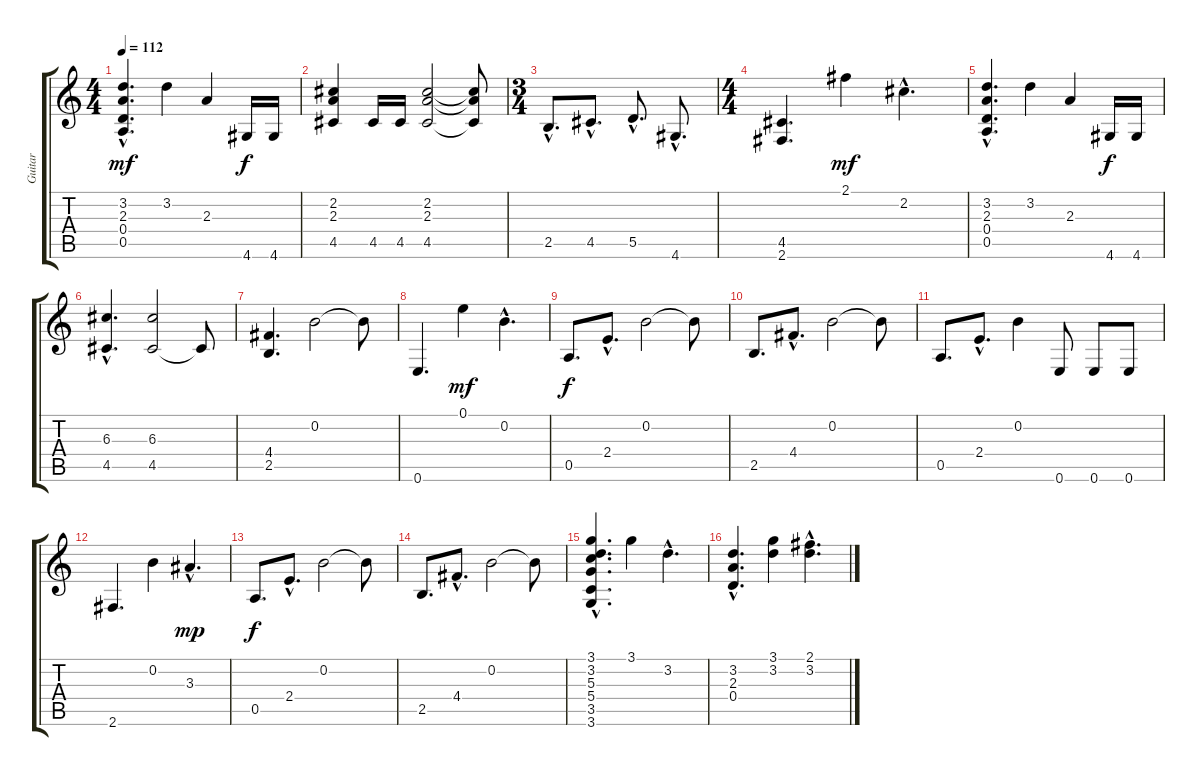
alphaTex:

\track ("Guitar" "Guitar") {instrument distortionguitar}
\staff {score tabs}
\tuning (E4 B3 G3 D3 A2 E2) {hide}
\ts (4 4)
\tempo 112
\clef g2
\ks c
(3.2{hac} 2.3 0.4{hac} 0.5{hac}).4{d dy mf} 3.2.4 2.3.4 4.6.16{dy f} 4.6.16 |
(2.2 2.3 4.5).4 4.5.16 4.5.16 (2.2 2.3 4.5).2 (2.2{t} 2.3{t} 4.5{t}).8 |
\ts (3 4)
2.5{hac}.8{d} 4.5{hac}.8{d} 5.5{hac}.8{d} 4.6{hac}.8{d} |
\ts (4 4)
(4.5 2.6).4{d} 2.1.4{dy mf} 2.2{hac}.4{d} |
(3.2{hac} 2.3 0.4{hac} 0.5{hac}).4{d} 3.2.4 2.3.4 4.6.16{dy f} 4.6.16 |
(6.3{hac} 4.5{hac}).4{d} (6.3 4.5).2 4.5{t}.8 |
(4.4 2.5).4{d} 0.2.2 0.2{t}.8 |
0.6.4{d} 0.1.4{dy mf} 0.2{hac}.4{d} |
0.5.8{d dy f} 2.4{hac}.8{d} 0.2.2 0.2{t}.8 |
2.5.8{d} 4.4{hac}.8{d} 0.2.2 0.2{t}.8 |
0.5.8{d} 2.4{hac}.8{d} 0.2.4 0.6.8 0.6.8 0.6.8 |
2.6.4{d} 0.2.4 3.3{hac}.4{d dy mp} |
0.5.8{d dy f} 2.4{hac}.8{d} 0.2.2 0.2{t}.8 |
2.5.8{d} 4.4{hac}.8{d} 0.2.2 0.2{t}.8 |
(3.1{hac} 3.2 5.3 5.4 3.5 3.6).4{d} 3.1.4 3.2{hac}.4{d} |
(3.2{hac} 2.3 0.4).4{d} (3.1 3.2).4 (2.1{hac} 3.2{hac}).4{d}
